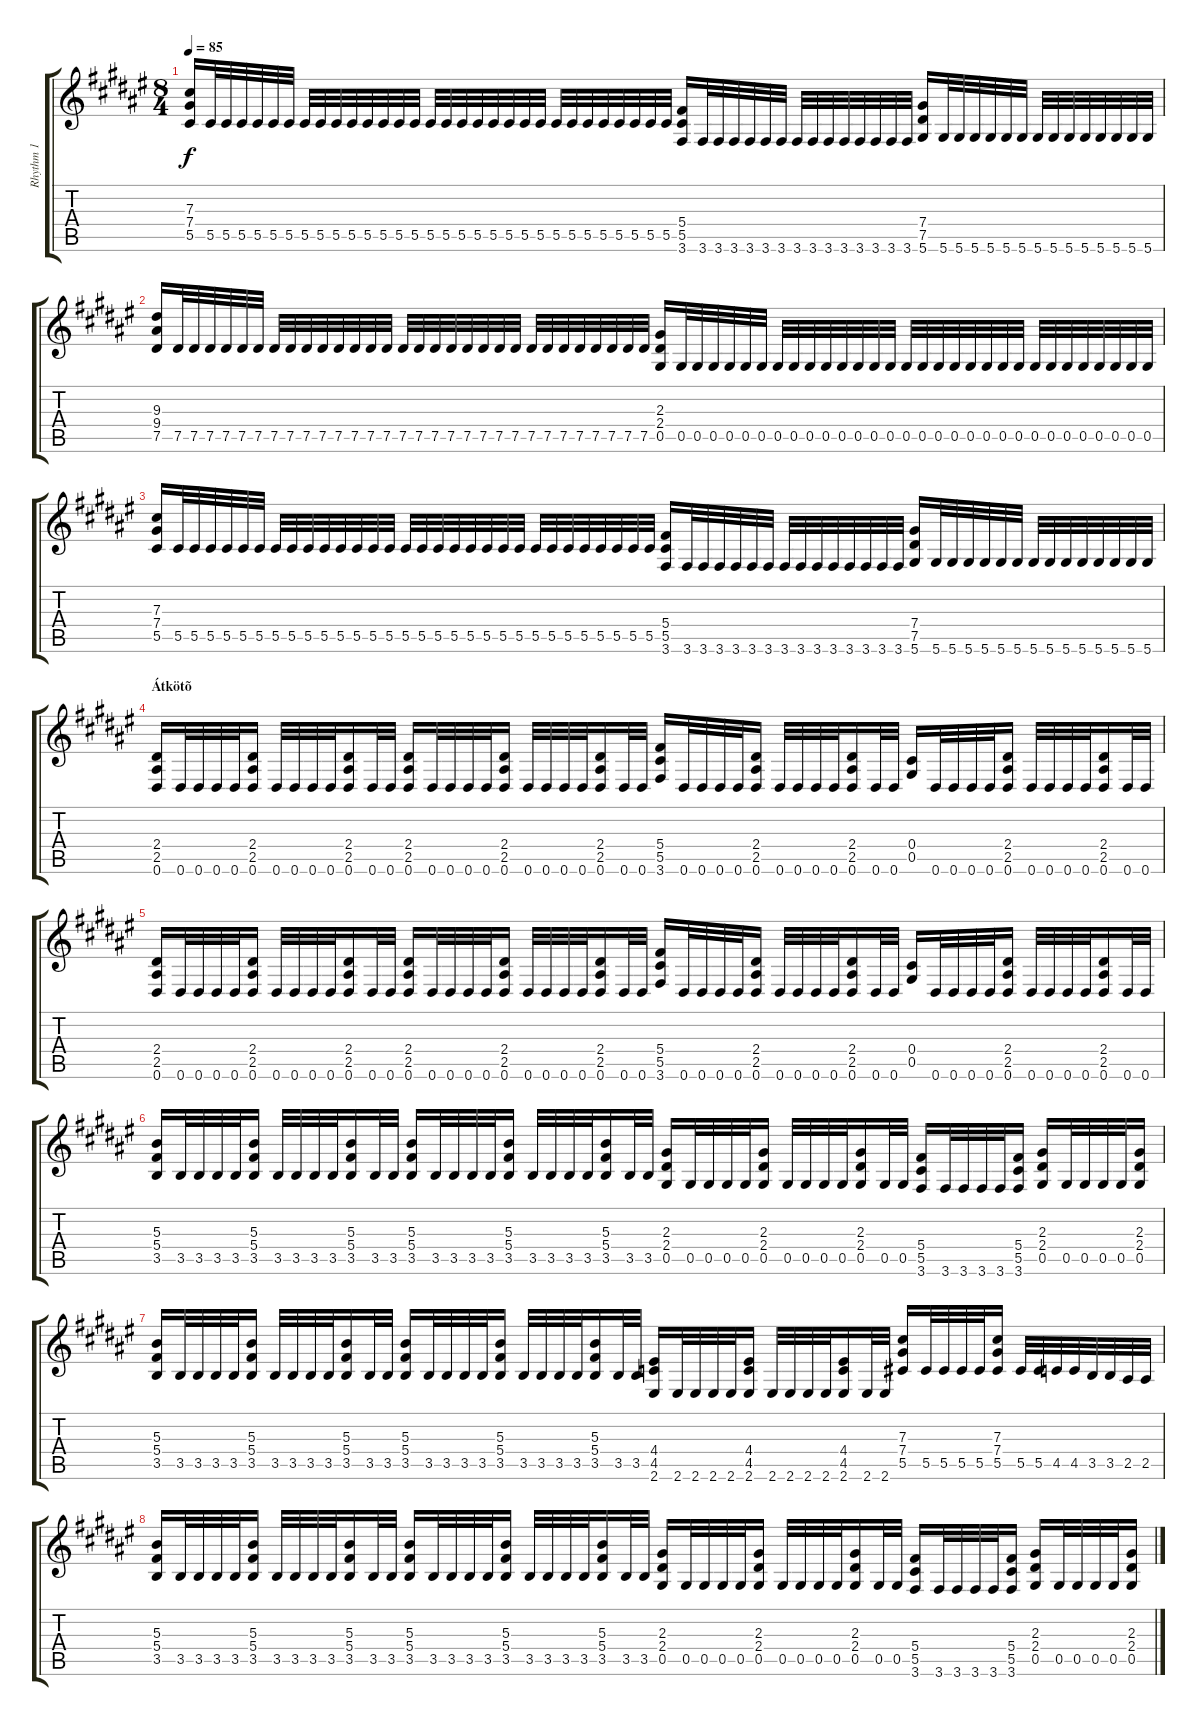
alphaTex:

\track ("Rhythm 1" "Rhythm 1") {instrument overdrivenguitar}
\staff {score tabs}
\tuning (Eb4 Bb3 Gb3 Db3 Ab2 Eb2) {hide}
\ts (8 4)
\tempo 85
\clef g2
\ks d#minor
(7.3 7.4 5.5).16{dy f} 5.5.32 5.5.32 5.5.32 5.5.32 5.5.32 5.5.32 5.5.32 5.5.32 5.5.32 5.5.32 5.5.32 5.5.32 5.5.32 5.5.32 5.5.32 5.5.32 5.5.32 5.5.32 5.5.32 5.5.32 5.5.32 5.5.32 5.5.32 5.5.32 5.5.32 5.5.32 5.5.32 5.5.32 5.5.32 5.5.32 (5.4 5.5 3.6).16 3.6.32 3.6.32 3.6.32 3.6.32 3.6.32 3.6.32 3.6.32 3.6.32 3.6.32 3.6.32 3.6.32 3.6.32 3.6.32 3.6.32 (7.4 7.5 5.6).16 5.6.32 5.6.32 5.6.32 5.6.32 5.6.32 5.6.32 5.6.32 5.6.32 5.6.32 5.6.32 5.6.32 5.6.32 5.6.32 5.6.32 |
(9.3 9.4 7.5).16 7.5.32 7.5.32 7.5.32 7.5.32 7.5.32 7.5.32 7.5.32 7.5.32 7.5.32 7.5.32 7.5.32 7.5.32 7.5.32 7.5.32 7.5.32 7.5.32 7.5.32 7.5.32 7.5.32 7.5.32 7.5.32 7.5.32 7.5.32 7.5.32 7.5.32 7.5.32 7.5.32 7.5.32 7.5.32 7.5.32 (2.3 2.4 0.5).16 0.5.32 0.5.32 0.5.32 0.5.32 0.5.32 0.5.32 0.5.32 0.5.32 0.5.32 0.5.32 0.5.32 0.5.32 0.5.32 0.5.32 0.5.32 0.5.32 0.5.32 0.5.32 0.5.32 0.5.32 0.5.32 0.5.32 0.5.32 0.5.32 0.5.32 0.5.32 0.5.32 0.5.32 0.5.32 0.5.32 |
(7.3 7.4 5.5).16 5.5.32 5.5.32 5.5.32 5.5.32 5.5.32 5.5.32 5.5.32 5.5.32 5.5.32 5.5.32 5.5.32 5.5.32 5.5.32 5.5.32 5.5.32 5.5.32 5.5.32 5.5.32 5.5.32 5.5.32 5.5.32 5.5.32 5.5.32 5.5.32 5.5.32 5.5.32 5.5.32 5.5.32 5.5.32 5.5.32 (5.4 5.5 3.6).16 3.6.32 3.6.32 3.6.32 3.6.32 3.6.32 3.6.32 3.6.32 3.6.32 3.6.32 3.6.32 3.6.32 3.6.32 3.6.32 3.6.32 (7.4 7.5 5.6).16 5.6.32 5.6.32 5.6.32 5.6.32 5.6.32 5.6.32 5.6.32 5.6.32 5.6.32 5.6.32 5.6.32 5.6.32 5.6.32 5.6.32 |
\section ("" "Átkötõ")
(2.4 2.5 0.6).16 0.6.32 0.6.32 0.6.32 0.6.32 (2.4 2.5 0.6).16 0.6.32 0.6.32 0.6.32 0.6.32 (2.4 2.5 0.6).16 0.6.32 0.6.32 (2.4 2.5 0.6).16 0.6.32 0.6.32 0.6.32 0.6.32 (2.4 2.5 0.6).16 0.6.32 0.6.32 0.6.32 0.6.32 (2.4 2.5 0.6).16 0.6.32 0.6.32 (5.4 5.5 3.6).16 0.6.32 0.6.32 0.6.32 0.6.32 (2.4 2.5 0.6).16 0.6.32 0.6.32 0.6.32 0.6.32 (2.4 2.5 0.6).16 0.6.32 0.6.32 (0.4 0.5).16 0.6.32 0.6.32 0.6.32 0.6.32 (2.4 2.5 0.6).16 0.6.32 0.6.32 0.6.32 0.6.32 (2.4 2.5 0.6).16 0.6.32 0.6.32 |
(2.4 2.5 0.6).16 0.6.32 0.6.32 0.6.32 0.6.32 (2.4 2.5 0.6).16 0.6.32 0.6.32 0.6.32 0.6.32 (2.4 2.5 0.6).16 0.6.32 0.6.32 (2.4 2.5 0.6).16 0.6.32 0.6.32 0.6.32 0.6.32 (2.4 2.5 0.6).16 0.6.32 0.6.32 0.6.32 0.6.32 (2.4 2.5 0.6).16 0.6.32 0.6.32 (5.4 5.5 3.6).16 0.6.32 0.6.32 0.6.32 0.6.32 (2.4 2.5 0.6).16 0.6.32 0.6.32 0.6.32 0.6.32 (2.4 2.5 0.6).16 0.6.32 0.6.32 (0.4 0.5).16 0.6.32 0.6.32 0.6.32 0.6.32 (2.4 2.5 0.6).16 0.6.32 0.6.32 0.6.32 0.6.32 (2.4 2.5 0.6).16 0.6.32 0.6.32 |
(5.3 5.4 3.5).16 3.5.32 3.5.32 3.5.32 3.5.32 (5.3 5.4 3.5).16 3.5.32 3.5.32 3.5.32 3.5.32 (5.3 5.4 3.5).16 3.5.32 3.5.32 (5.3 5.4 3.5).16 3.5.32 3.5.32 3.5.32 3.5.32 (5.3 5.4 3.5).16 3.5.32 3.5.32 3.5.32 3.5.32 (5.3 5.4 3.5).16 3.5.32 3.5.32 (2.3 2.4 0.5).16 0.5.32 0.5.32 0.5.32 0.5.32 (2.3 2.4 0.5).16 0.5.32 0.5.32 0.5.32 0.5.32 (2.3 2.4 0.5).16 0.5.32 0.5.32 (5.4 5.5 3.6).16 3.6.32 3.6.32 3.6.32 3.6.32 (5.4 5.5 3.6).16 (2.3 2.4 0.5).16 0.5.32 0.5.32 0.5.32 0.5.32 (2.3 2.4 0.5).16 |
(5.3 5.4 3.5).16 3.5.32 3.5.32 3.5.32 3.5.32 (5.3 5.4 3.5).16 3.5.32 3.5.32 3.5.32 3.5.32 (5.3 5.4 3.5).16 3.5.32 3.5.32 (5.3 5.4 3.5).16 3.5.32 3.5.32 3.5.32 3.5.32 (5.3 5.4 3.5).16 3.5.32 3.5.32 3.5.32 3.5.32 (5.3 5.4 3.5).16 3.5.32 3.5.32 (4.4 4.5 2.6).16 2.6.32 2.6.32 2.6.32 2.6.32 (4.4 4.5 2.6).16 2.6.32 2.6.32 2.6.32 2.6.32 (4.4 4.5 2.6).16 2.6.32 2.6.32 (7.3 7.4 5.5).16 5.5.32 5.5.32 5.5.32 5.5.32 (7.3 7.4 5.5).16 5.5.32 5.5.32 4.5.32 4.5.32 3.5.32 3.5.32 2.5.32 2.5.32 |
(5.3 5.4 3.5).16 3.5.32 3.5.32 3.5.32 3.5.32 (5.3 5.4 3.5).16 3.5.32 3.5.32 3.5.32 3.5.32 (5.3 5.4 3.5).16 3.5.32 3.5.32 (5.3 5.4 3.5).16 3.5.32 3.5.32 3.5.32 3.5.32 (5.3 5.4 3.5).16 3.5.32 3.5.32 3.5.32 3.5.32 (5.3 5.4 3.5).16 3.5.32 3.5.32 (2.3 2.4 0.5).16 0.5.32 0.5.32 0.5.32 0.5.32 (2.3 2.4 0.5).16 0.5.32 0.5.32 0.5.32 0.5.32 (2.3 2.4 0.5).16 0.5.32 0.5.32 (5.4 5.5 3.6).16 3.6.32 3.6.32 3.6.32 3.6.32 (5.4 5.5 3.6).16 (2.3 2.4 0.5).16 0.5.32 0.5.32 0.5.32 0.5.32 (2.3 2.4 0.5).16
